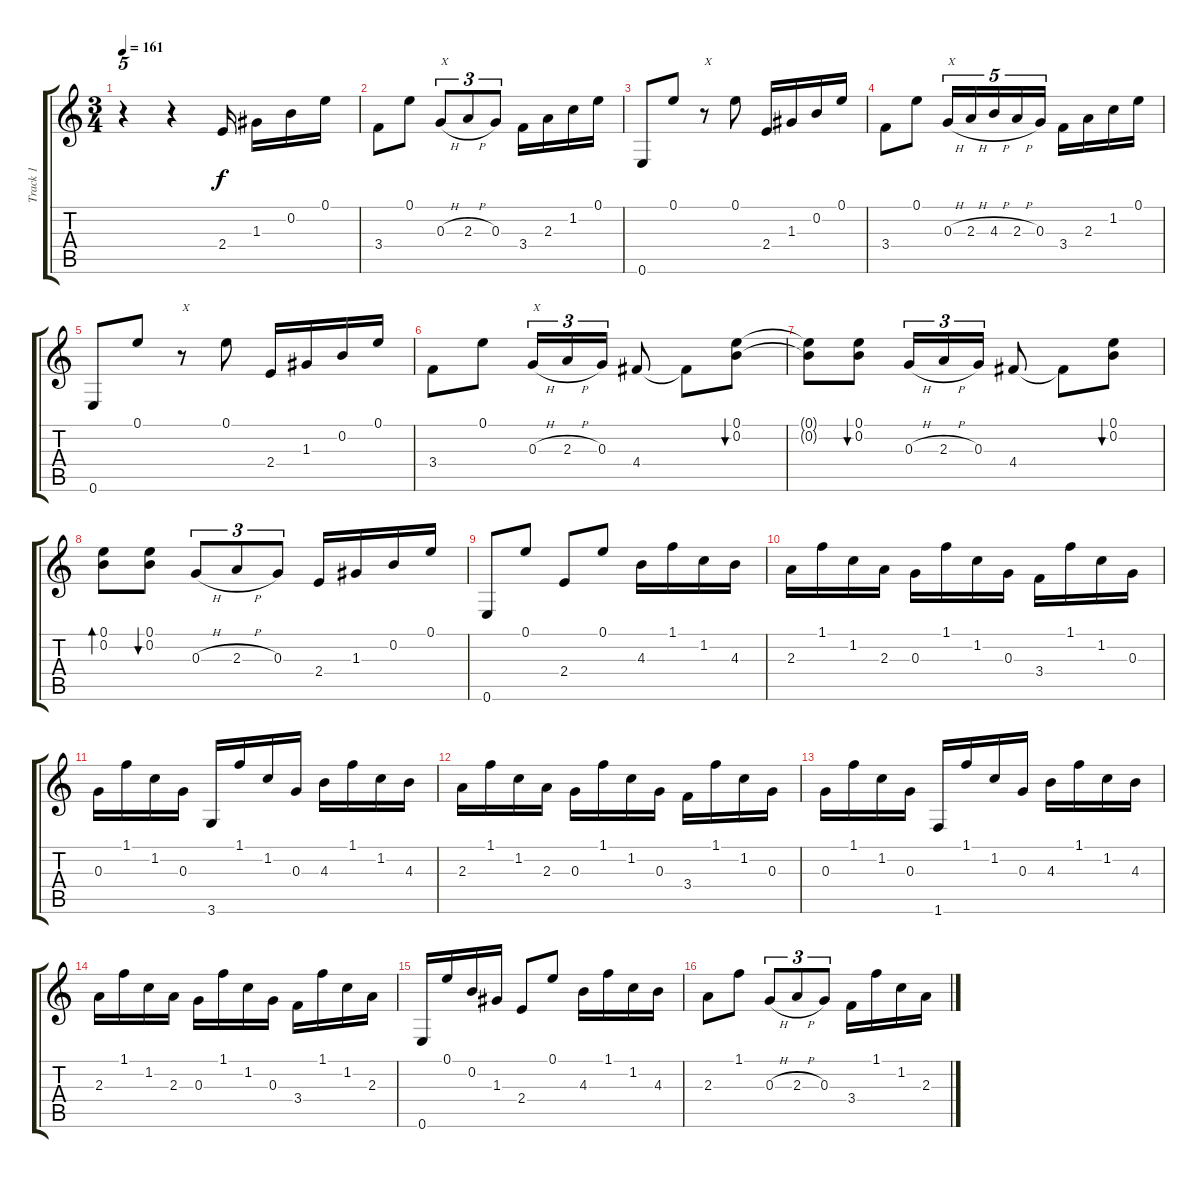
\track ("Track 1" "Track 1") {instrument acousticguitarnylon}
\staff {score tabs}
\tuning (E4 B3 G3 D3 A2 E2) {hide}
\ts (3 4)
\tempo 161
\clef g2
\ks c
r.4{tu (5 4) dy f instrument acousticguitarnylon} r.4 2.4.16 1.3.16 0.2.16 0.1.16 |
3.4.8 0.1.8 0.3{h}.8{tu (3 2) txt "X"} 2.3{h}.8{tu (3 2)} 0.3.8{tu (3 2)} 3.4.16 2.3.16 1.2.16 0.1.16 |
0.6.8 0.1.8 r.8{txt "X"} 0.1.8 2.4.16 1.3.16 0.2.16 0.1.16 |
3.4.8 0.1.8 0.3{h}.16{tu (5 4) txt "X"} 2.3{h}.16{tu (5 4)} 4.3{h}.16{tu (5 4)} 2.3{h}.16{tu (5 4)} 0.3.16{tu (5 4)} 3.4.16 2.3.16 1.2.16 0.1.16 |
0.6.8 0.1.8 r.8{txt "X"} 0.1.8 2.4.16 1.3.16 0.2.16 0.1.16 |
3.4.8 0.1.8 0.3{h}.16{tu (3 2) txt "X"} 2.3{h}.16{tu (3 2)} 0.3.16{tu (3 2)} 4.4.8 4.4{t}.8 (0.1 0.2).8{bu 60} |
(0.1{t} 0.2{t}).8 (0.1 0.2).8{bu 60} 0.3{h}.16{tu (3 2)} 2.3{h}.16{tu (3 2)} 0.3.16{tu (3 2)} 4.4.8 4.4{t}.8 (0.1 0.2).8{bu 60} |
(0.1 0.2).8{bd 60} (0.1 0.2).8{bu 60} 0.3{h}.8{tu (3 2)} 2.3{h}.8{tu (3 2)} 0.3.8{tu (3 2)} 2.4.16 1.3.16 0.2.16 0.1.16 |
0.6.8 0.1.8 2.4.8 0.1.8 4.3.16 1.1.16 1.2.16 4.3.16 |
2.3.16 1.1.16 1.2.16 2.3.16 0.3.16 1.1.16 1.2.16 0.3.16 3.4.16 1.1.16 1.2.16 0.3.16 |
0.3.16 1.1.16 1.2.16 0.3.16 3.6.16 1.1.16 1.2.16 0.3.16 4.3.16 1.1.16 1.2.16 4.3.16 |
2.3.16 1.1.16 1.2.16 2.3.16 0.3.16 1.1.16 1.2.16 0.3.16 3.4.16 1.1.16 1.2.16 0.3.16 |
0.3.16 1.1.16 1.2.16 0.3.16 1.6.16 1.1.16 1.2.16 0.3.16 4.3.16 1.1.16 1.2.16 4.3.16 |
2.3.16 1.1.16 1.2.16 2.3.16 0.3.16 1.1.16 1.2.16 0.3.16 3.4.16 1.1.16 1.2.16 2.3.16 |
0.6.16 0.1.16 0.2.16 1.3.16 2.4.8 0.1.8 4.3.16 1.1.16 1.2.16 4.3.16 |
2.3.8 1.1.8 0.3{h}.8{tu (3 2)} 2.3{h}.8{tu (3 2)} 0.3.8{tu (3 2)} 3.4.16 1.1.16 1.2.16 2.3.16
